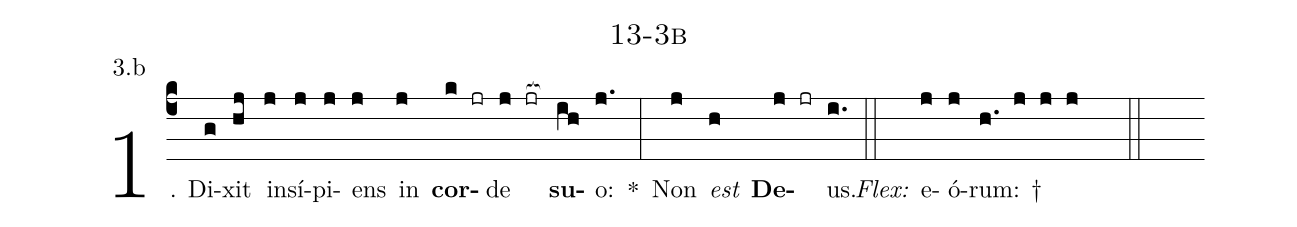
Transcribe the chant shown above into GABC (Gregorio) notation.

name: 13-3b;
annotation: 3.b;
%%
(c4)1. Di(g)xit(hj) in(j)sí(j)pi(j)ens(j) in(j) <b>cor</b>(k jr)de(j jr[ocb:1{]) <b>su</b>(ih[ocb:0}])o:(j.) *(:) Non(j) <i>est</i>(h) <b>De</b>(j jr)us.(i.) (::)
<i>Flex:</i>()  e(j)ó(j)rum: †(h. j j j  ::)
